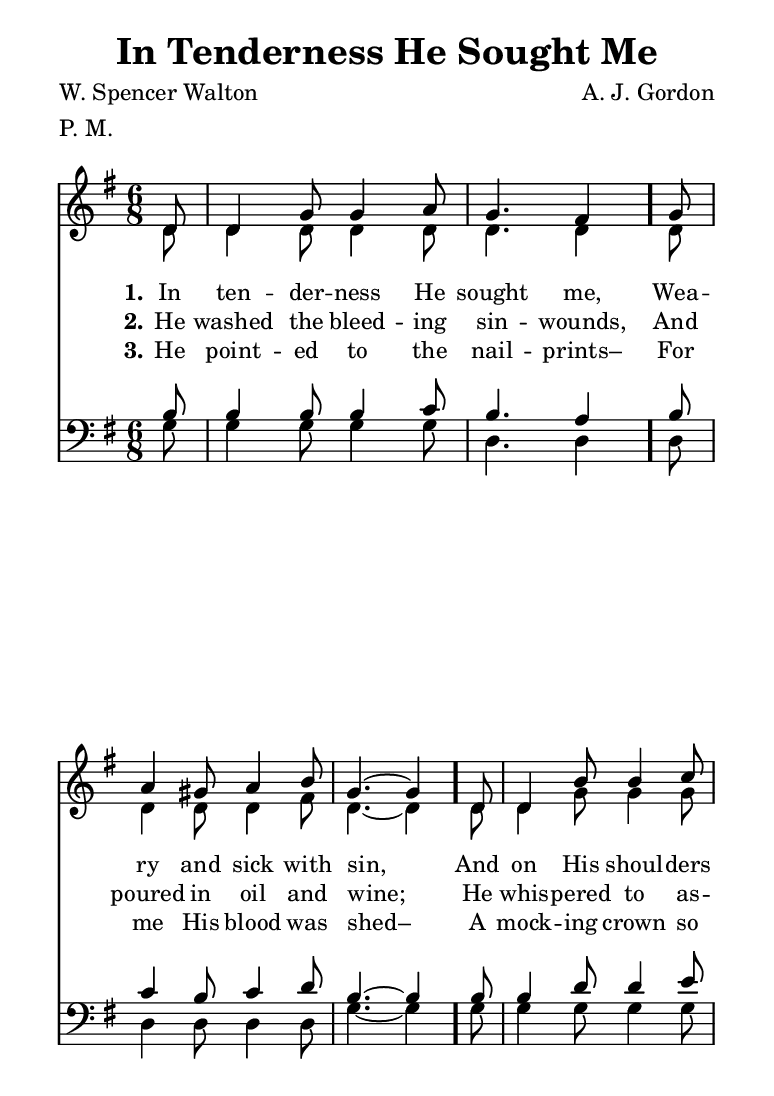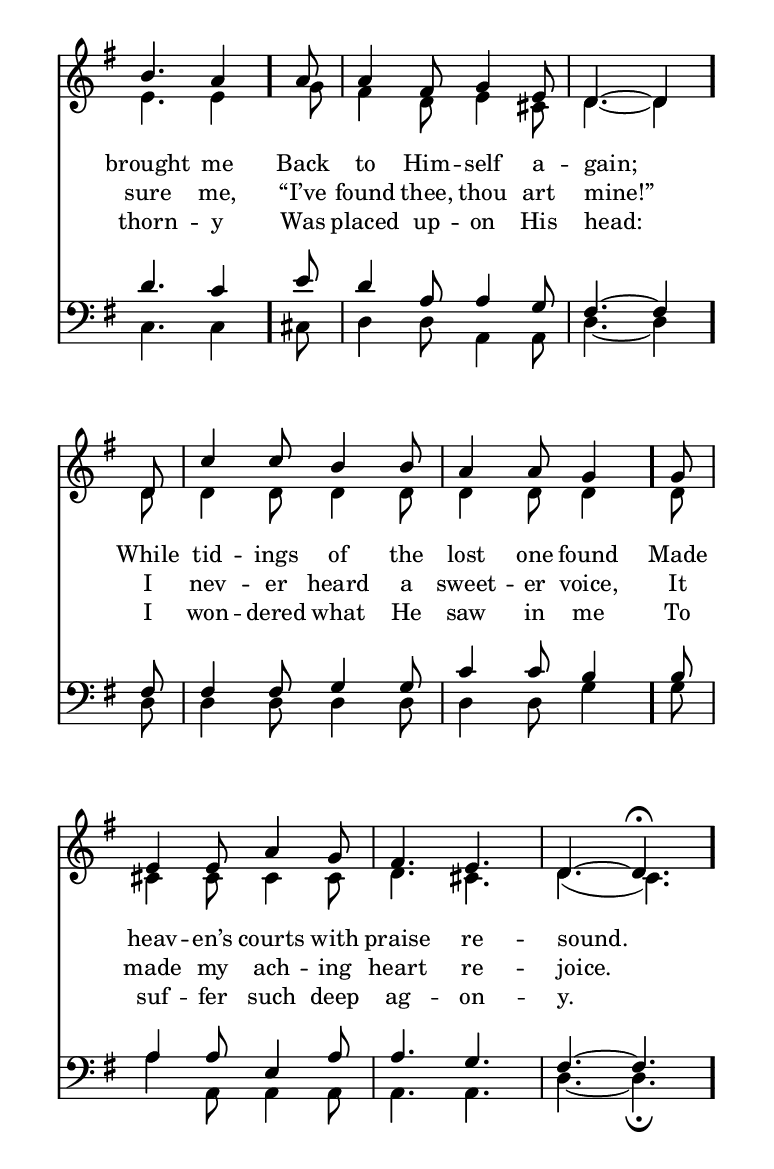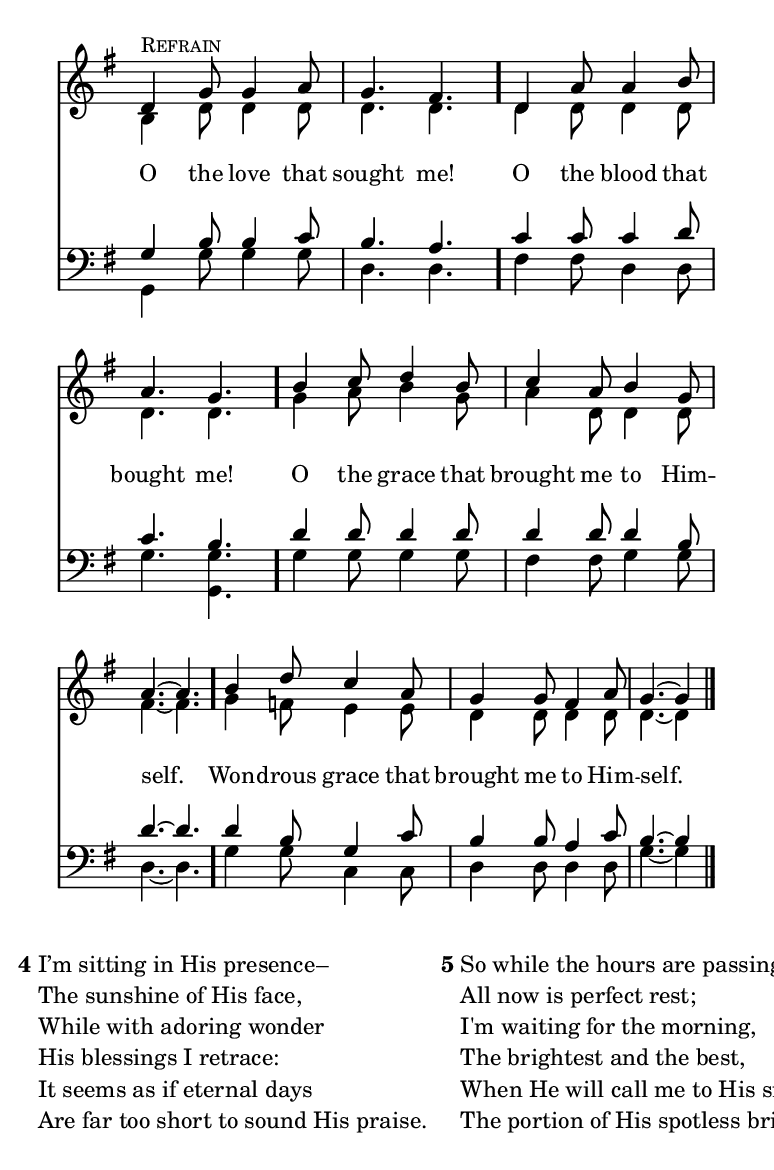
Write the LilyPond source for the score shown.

\include "common/global.ily"
\paper {
  \include "common/paper.ily"
  ragged-last-bottom = ##t
  systems-per-page = ##f
  page-count = ##f
}

\header{
  hymnnumber = "168"
  title = "In Tenderness He Sought Me"
  tunename = ""
  meter = "P. M."
  poet = "W. Spencer Walton"
  composer = "A. J. Gordon"
  %copyright = ""
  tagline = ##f
}

ta = { \tempo 8=150 }
tb = { \tempo 8=75 }

global = {
  \include "common/overrides.ily"
  \override Staff.TimeSignature.style = #'numbered
  \time 6/8
  \override Score.MetronomeMark.transparent = ##t % hide all fermata changes too
  \ta
  \key g \major
  \partial 8
  \autoBeamOff
}

patternAA = { c8 | c4 c8 c4 c8 | c4. c4 }
patternBA = { c8 | c4 c8 c4 c8 | c4 c8 c4 }
patternCA = { c8 | c4 c8 c4 c8 | c4. c4. | c4. c4. }

patternDA = { c4 c8 c4 c8 | c4. c4. }
patternDB = { c4 c8 c4 c8 | c4 c8 c4 c8 | c4. c4. }
patternDC = { c4 c8 c4 c8 | c4 c8 c4 c8 | c4. c4 }

notesSoprano = {
\global
\relative c' {

  \changePitch \patternAA { d | d g g a | g fis }
  \changePitch \patternAA { g | a gis a b | g ~ g  }
  \changePitch \patternAA { d | d b' b c | b a }
  \changePitch \patternAA { a | a fis g e | d ~ d }
  \changePitch \patternBA { d | c' c b b | a a g }
  \changePitch \patternCA { g | e e a g | fis e | d ~ \tb d \fermata \ta }

  << s^\markup { \small \caps "Refrain" }
  \changePitch \patternDA { d g g a | g fis } >>
  \changePitch \patternDA { d | a' a b | a g }
  \changePitch \patternDB { b c d b | c a b g | a ~ a }
  \changePitch \patternDC { b d c a | g g fis a | g ~ g }

  \bar "|."

}
}

notesAlto = {
\global
\relative e' {

  \changePitch \patternAA { d | d d d d | d d }
  \changePitch \patternAA { d | d d d fis | d ~ d }
  \changePitch \patternAA { d | d g g g | e e }
  \changePitch \patternAA { g | fis d e cis | d ~ d }
  \changePitch \patternBA { d | d d d d | d d d }
  \changePitch \patternCA { d | cis cis cis cis | d cis | d( c) }

  \changePitch \patternDA { b d d d | d d }
  \changePitch \patternDA { d d d d | d d }
  \changePitch \patternDB { g a b g | a d, d d | fis ~ fis }
  \changePitch \patternDC { g f e e | d d d d | d ~ d }

}
}

notesTenor = {
\global
\relative a {

  \changePitch \patternAA { b | b b b c | b a }
  \changePitch \patternAA { b | c b c d | b ~ b }
  \changePitch \patternAA { b | b d d e | d c }
  \changePitch \patternAA { e | d a a g | fis ~ fis }
  \changePitch \patternBA { fis | fis fis g g | c c b }
  \changePitch \patternCA { b | a a e a | a g | fis ~ fis }

  \changePitch \patternDA { g b b c | b a }
  \changePitch \patternDA { c c c d | c b }
  \changePitch \patternDB { d d d d | d d d b | d ~ d }
  \changePitch \patternDC { d b g c | b b a c | b ~ b }

}
}

notesBass = {
\global
\relative f {

  \changePitch \patternAA { g | g g g g | d d }
  \changePitch \patternAA { d | d d d d | g ~ g }
  \changePitch \patternAA { g | g g g g | c, c }
  \changePitch \patternAA { cis | d d a a | d ~ d }
  \changePitch \patternBA { d | d d d d | d d g }
  \changePitch \patternCA { g | a a, a a | a a | d ~ d \fermata }

  \changePitch \patternDA { g, g' g g | d d }
  \changePitch \patternDA { fis fis d d | g <g g,> }
  \changePitch \patternDB { g g g g | fis fis g g | d ~ d }
  \changePitch \patternDC { g g | c, c | d d d d | g ~ g }

}
}

Refrain = \lyricmode {

O the love that sought me! \bar "."
O the blood that bought me! \bar "."
O the grace that brought me to Him -- self. \bar "."
Won -- drous grace that brought me to Him -- self. \bar "."

}

wordsA = \lyricmode {
\set stanza = "1."

In ten -- der -- ness He sought me, \bar "."
Wea -- ry and sick with sin, \bar "."
And on His shoul -- ders brought me \bar "."
Back to Him -- self a -- gain; \bar "."
While tid -- ings of the lost one found \bar "."
Made heav -- en’s courts with praise re -- sound. \bar "."

}

wordsB = \lyricmode {
\set stanza = "2."

He washed the bleed -- ing sin -- wounds,
And poured in oil and wine;
He whis -- pered to as -- sure me,
“I’ve found thee, thou art mine!”
I nev -- er heard a sweet -- er voice,
It made my ach -- ing heart re -- joice.

\Refrain

}

wordsC = \lyricmode {
\set stanza = "3."

He point -- ed to the nail -- prints–
For me His blood was shed–
A mock -- ing crown so thorn -- y
Was placed up -- on His head:
I won -- dered what He saw in me
To suf -- fer such deep ag -- on -- y.

}

wordsD = \markuplist {

\line { I’m sitting in His presence– }
\line { The sunshine of His face, }
\line { While with adoring wonder }
\line { His blessings I retrace: }
\line { It seems as if eternal days }
\line { Are far too short to sound His praise. }

}

wordsE = \markuplist {

\line { So while the hours are passing, }
\line { All now is perfect rest; }
\line { I'm waiting for the morning, }
\line { The brightest and the best, }
\line { When He will call me to His side, }
\line { The portion of His spotless bride. }

}

\score {
  \context ChoirStaff <<
    \context Staff = upper <<
      \set ChoirStaff.systemStartDelimiter = #'SystemStartBar
      \context Voice  = sopranos { \voiceOne << \notesSoprano >> }
      \context Voice  = altos { \voiceTwo << \notesAlto >> }
      \context Lyrics = one   \lyricsto sopranos \wordsA
      \context Lyrics = two   \lyricsto sopranos \wordsB
      \context Lyrics = three \lyricsto sopranos \wordsC
    >>
    \context Staff = men <<
      \clef bass
      \context Voice  = tenors { \voiceOne << \notesTenor >> }
      \context Voice  = basses { \voiceTwo << \notesBass >> }
    >>
  >>
  \layout {
    \include "common/layout.ily"
  }
  \midi{
    \include "common/midi.ily"
  }
}

\noPageBreak

\markup { \fill-line {
  \hspace #0.1
  \line{ \bold 4 \column { \wordsD } }
  \hspace #0.1
  \line{ \bold 5 \column { \wordsE } }
  \hspace #0.1
} }

\version "2.19.49"  % necessary for upgrading to future LilyPond versions.

% vi:set et ts=2 sw=2 ai nocindent syntax=lilypond:
